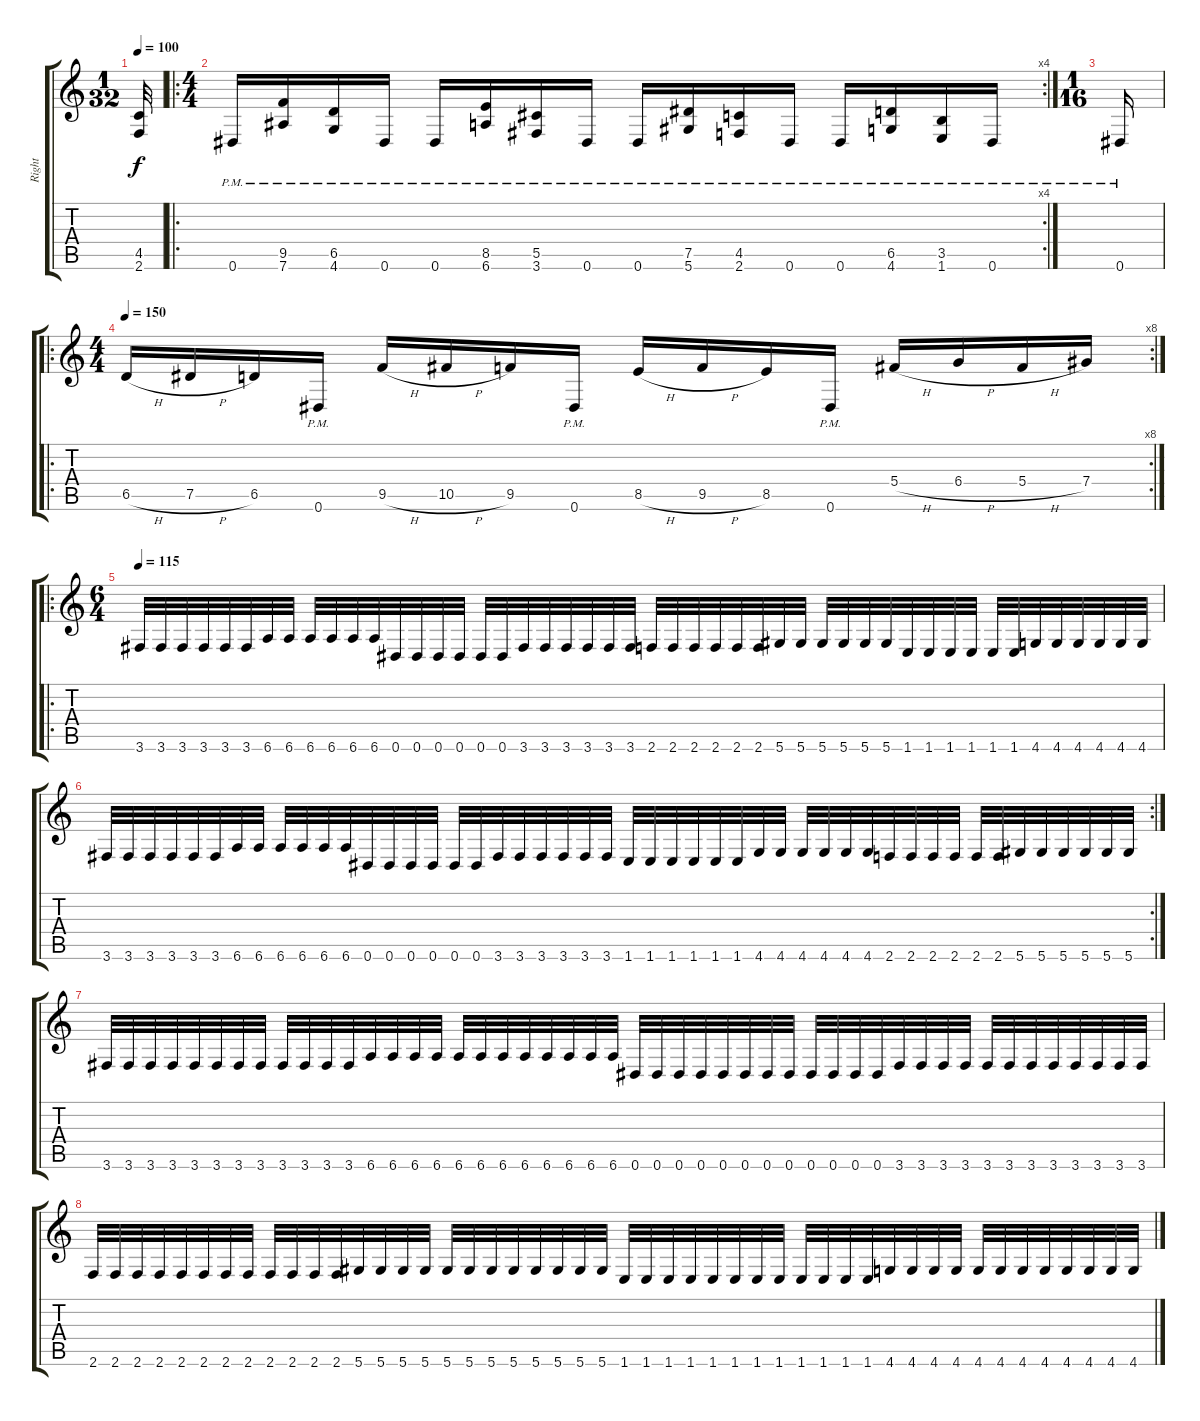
\track ("Right" "Right") {instrument distortionguitar}
\staff {score tabs}
\tuning (Eb4 Bb3 Gb3 Db3 Ab2 Eb2) {hide}
\ts (1 32)
\tempo 100
\clef g2
\ks c
(4.5{t} 2.6{t}).32{dy f} |
\ro
\rc 4
\ts (4 4)
0.6{pm}.16 (9.5{pm} 7.6{pm}).16 (6.5{pm} 4.6{pm}).16 0.6{pm}.16 0.6{pm}.16 (8.5{pm} 6.6{pm}).16 (5.5{pm} 3.6{pm}).16 0.6{pm}.16 0.6{pm}.16 (7.5{pm} 5.6{pm}).16 (4.5{pm} 2.6{pm}).16 0.6{pm}.16 0.6{pm}.16 (6.5{pm} 4.6{pm}).16 (3.5{pm} 1.6{pm}).16 0.6{pm}.16 |
\ts (1 16)
0.6{pm}.16 |
\ro
\rc 8
\ts (4 4)
\tempo 150
6.5{h}.16 7.5{h}.16 6.5.16 0.6{pm}.16 9.5{h}.16 10.5{h}.16 9.5.16 0.6{pm}.16 8.5{h}.16 9.5{h}.16 8.5.16 0.6{pm}.16 5.4{h}.16 6.4{h}.16 5.4{h}.16 7.4.16 |
\ro
\ts (6 4)
\tempo 115
3.6.32 3.6.32 3.6.32 3.6.32 3.6.32 3.6.32 6.6.32 6.6.32 6.6.32 6.6.32 6.6.32 6.6.32 0.6.32 0.6.32 0.6.32 0.6.32 0.6.32 0.6.32 3.6.32 3.6.32 3.6.32 3.6.32 3.6.32 3.6.32 2.6.32 2.6.32 2.6.32 2.6.32 2.6.32 2.6.32 5.6.32 5.6.32 5.6.32 5.6.32 5.6.32 5.6.32 1.6.32 1.6.32 1.6.32 1.6.32 1.6.32 1.6.32 4.6.32 4.6.32 4.6.32 4.6.32 4.6.32 4.6.32 |
\rc 2
3.6.32 3.6.32 3.6.32 3.6.32 3.6.32 3.6.32 6.6.32 6.6.32 6.6.32 6.6.32 6.6.32 6.6.32 0.6.32 0.6.32 0.6.32 0.6.32 0.6.32 0.6.32 3.6.32 3.6.32 3.6.32 3.6.32 3.6.32 3.6.32 1.6.32 1.6.32 1.6.32 1.6.32 1.6.32 1.6.32 4.6.32 4.6.32 4.6.32 4.6.32 4.6.32 4.6.32 2.6.32 2.6.32 2.6.32 2.6.32 2.6.32 2.6.32 5.6.32 5.6.32 5.6.32 5.6.32 5.6.32 5.6.32 |
3.6.32 3.6.32 3.6.32 3.6.32 3.6.32 3.6.32 3.6.32 3.6.32 3.6.32 3.6.32 3.6.32 3.6.32 6.6.32 6.6.32 6.6.32 6.6.32 6.6.32 6.6.32 6.6.32 6.6.32 6.6.32 6.6.32 6.6.32 6.6.32 0.6.32 0.6.32 0.6.32 0.6.32 0.6.32 0.6.32 0.6.32 0.6.32 0.6.32 0.6.32 0.6.32 0.6.32 3.6.32 3.6.32 3.6.32 3.6.32 3.6.32 3.6.32 3.6.32 3.6.32 3.6.32 3.6.32 3.6.32 3.6.32 |
2.6.32 2.6.32 2.6.32 2.6.32 2.6.32 2.6.32 2.6.32 2.6.32 2.6.32 2.6.32 2.6.32 2.6.32 5.6.32 5.6.32 5.6.32 5.6.32 5.6.32 5.6.32 5.6.32 5.6.32 5.6.32 5.6.32 5.6.32 5.6.32 1.6.32 1.6.32 1.6.32 1.6.32 1.6.32 1.6.32 1.6.32 1.6.32 1.6.32 1.6.32 1.6.32 1.6.32 4.6.32 4.6.32 4.6.32 4.6.32 4.6.32 4.6.32 4.6.32 4.6.32 4.6.32 4.6.32 4.6.32 4.6.32
